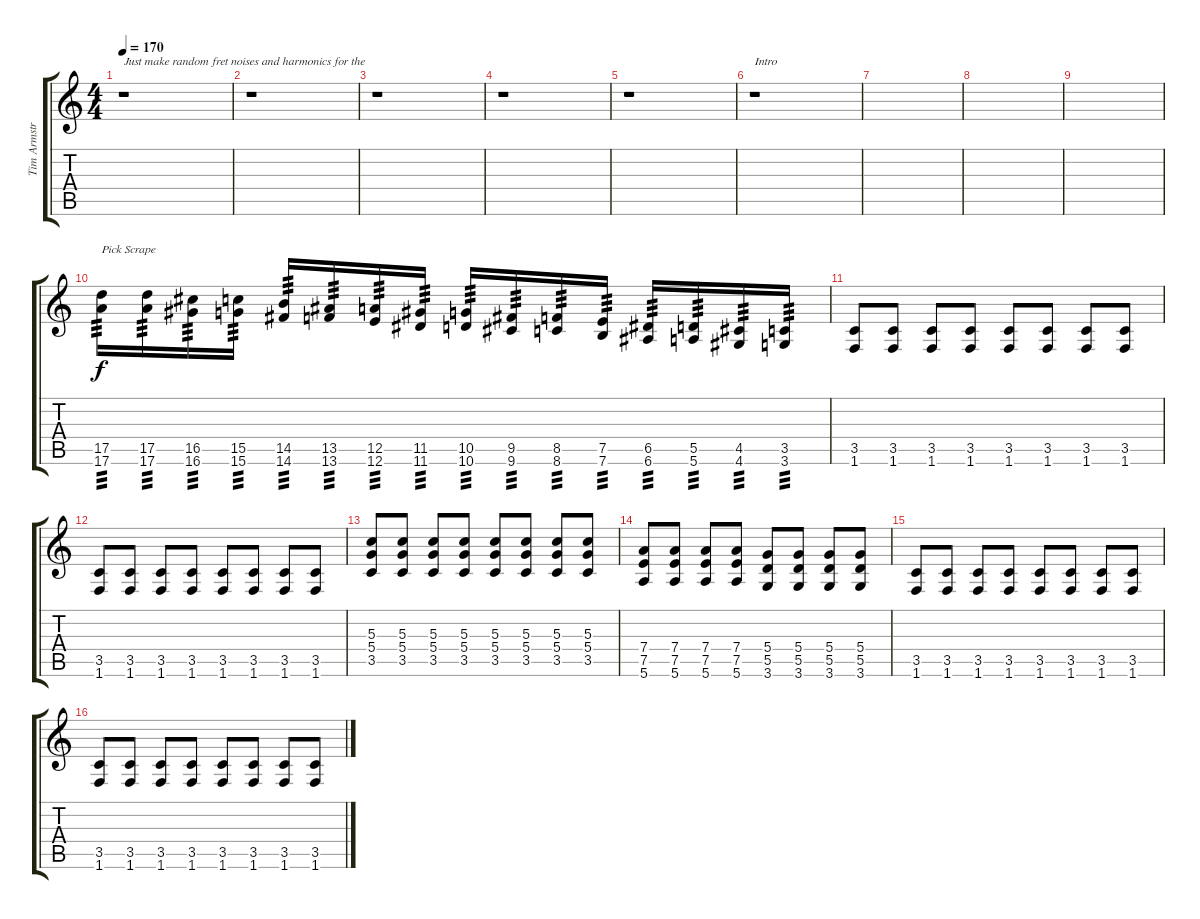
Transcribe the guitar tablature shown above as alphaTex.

\track ("Tim Armstrong" "Tim Armstr") {instrument distortionguitar}
\staff {score tabs}
\tuning (E4 B3 G3 D3 A2 E2) {hide}
\ts (4 4)
\tempo 170
\clef g2
\ks c
r.1{txt "Just make random fret noises and harmonics for the" dy f instrument distortionguitar} |
r.1 |
r.1 |
r.1 |
r.1 |
r.1{txt "Intro"} |
|
|
|
(17.5 17.6).16{txt "Pick Scrape" tp 3} (17.5 17.6).16{tp 3} (16.5 16.6).16{tp 3} (15.5 15.6).16{tp 3} (14.5 14.6).16{tp 3} (13.5 13.6).16{tp 3} (12.5 12.6).16{tp 3} (11.5 11.6).16{tp 3} (10.5 10.6).16{tp 3} (9.5 9.6).16{tp 3} (8.5 8.6).16{tp 3} (7.5 7.6).16{tp 3} (6.5 6.6).16{tp 3} (5.5 5.6).16{tp 3} (4.5 4.6).16{tp 3} (3.5 3.6).16{tp 3} |
(3.5 1.6).8 (3.5 1.6).8 (3.5 1.6).8 (3.5 1.6).8 (3.5 1.6).8 (3.5 1.6).8 (3.5 1.6).8 (3.5 1.6).8 |
(3.5 1.6).8 (3.5 1.6).8 (3.5 1.6).8 (3.5 1.6).8 (3.5 1.6).8 (3.5 1.6).8 (3.5 1.6).8 (3.5 1.6).8 |
(5.3 5.4 3.5).8 (5.3 5.4 3.5).8 (5.3 5.4 3.5).8 (5.3 5.4 3.5).8 (5.3 5.4 3.5).8 (5.3 5.4 3.5).8 (5.3 5.4 3.5).8 (5.3 5.4 3.5).8 |
(7.4 7.5 5.6).8 (7.4 7.5 5.6).8 (7.4 7.5 5.6).8 (7.4 7.5 5.6).8 (5.4 5.5 3.6).8 (5.4 5.5 3.6).8 (5.4 5.5 3.6).8 (5.4 5.5 3.6).8 |
(3.5 1.6).8 (3.5 1.6).8 (3.5 1.6).8 (3.5 1.6).8 (3.5 1.6).8 (3.5 1.6).8 (3.5 1.6).8 (3.5 1.6).8 |
(3.5 1.6).8 (3.5 1.6).8 (3.5 1.6).8 (3.5 1.6).8 (3.5 1.6).8 (3.5 1.6).8 (3.5 1.6).8 (3.5 1.6).8
